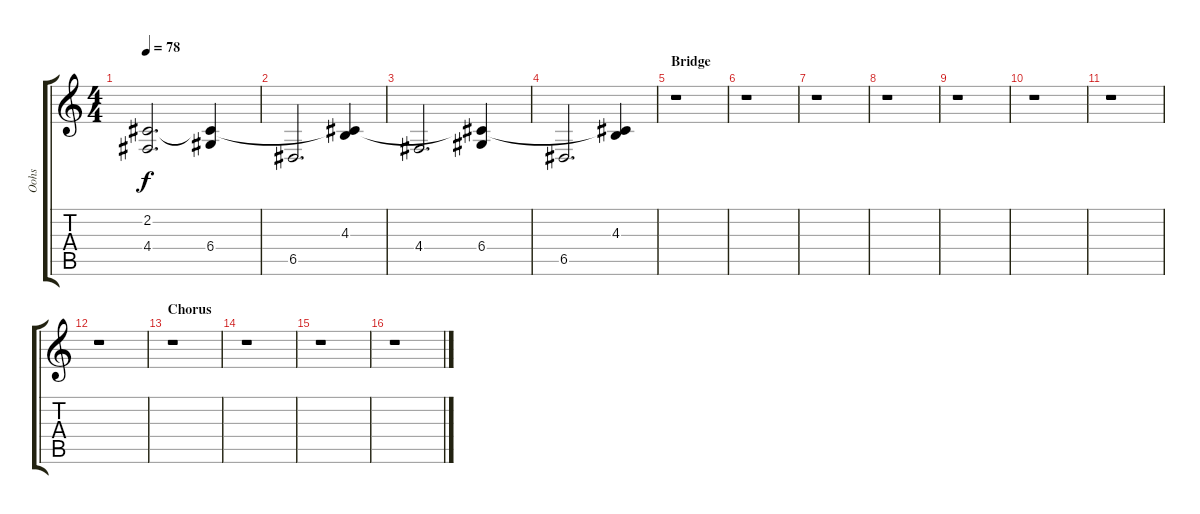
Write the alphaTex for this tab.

\track ("Oohs" "Oohs") {instrument synthvoice}
\staff {score tabs}
\tuning (E4 B3 G3 D3 A2 D2) {hide}
\ts (4 4)
\tempo 78
\clef g2
\ks c
(2.2 4.4).2{d dy f} (2.2{t} 6.4).4 |
6.5.2{d} (2.2{t} 4.3).4 |
4.4.2{d} (2.2{t} 6.4).4 |
6.5.2{d} (2.2{t} 4.3).4 |
\section ("" "Bridge")
r.1 |
r.1 |
r.1 |
r.1 |
r.1 |
r.1 |
r.1 |
r.1 |
\section ("" "Chorus")
r.1 |
r.1 |
r.1 |
r.1
